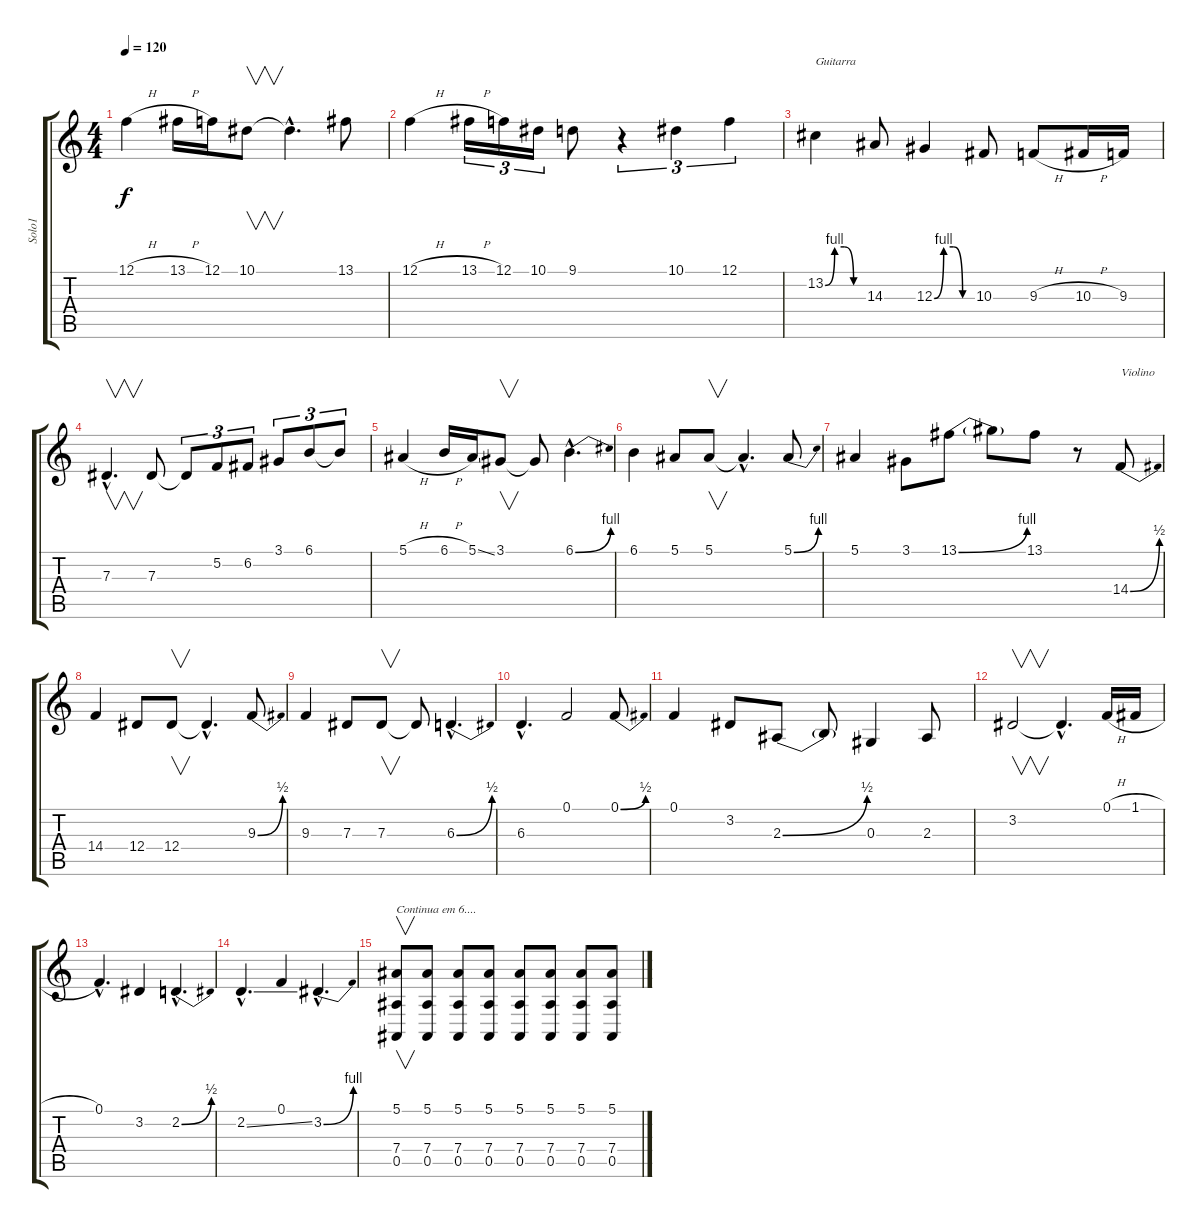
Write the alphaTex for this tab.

\track ("Solo1" "Solo1") {instrument violin}
\staff {score tabs}
\tuning (F4 C4 Ab3 Eb3 Bb2 F2) {hide}
\ts (4 4)
\tempo 120
\clef g2
\ks c
12.1{h}.4{dy f} 13.1{h}.16 12.1.16 10.1.8{v} 10.1{hac t}.4{d} 13.1.8 |
12.1{h}.4 13.1{h}.16{tu (3 2)} 12.1.16{tu (3 2)} 10.1.16{tu (3 2)} 9.1.8 r.4{tu (3 2)} 10.1.4{tu (3 2)} 12.1.4{tu (3 2)} |
13.2{be (custom 0 0 15 4 30 4 45 0 60 0)}.4{txt "Guitarra" instrument distortionguitar} 14.3.8 12.3{be (custom 0 0 15 4 30 4 45 0 60 0)}.4 10.3.8 9.3{h}.8 10.3{h}.16 9.3.16 |
7.3{hac}.4{v d} 7.3.8 7.3{t}.8{tu (3 2)} 5.2.8{tu (3 2)} 6.2.8{tu (3 2)} 3.1.8{tu (3 2)} 6.1.8{tu (3 2)} 6.1{t}.8{tu (3 2)} |
5.1{h}.4 6.1{h}.16 5.1{ss}.16 3.1.8{v} 3.1{t}.8 6.1{be (bend 0 0 60 4) hac}.4{d} |
6.1.4 5.1.8 5.1.8{v} 5.1{hac t}.4{d} 5.1{be (bend 0 0 60 4)}.8 |
5.1.4 3.1.8 13.1{be (bend 0 0 60 4)}.8 13.1{t}.8 13.1.8 r.8 14.4{be (bend 0 0 60 2)}.8{txt "Violino" instrument violin} |
14.4.4 12.4.8 12.4.8{v} 12.4{hac t}.4{d} 9.3{be (bend 0 0 60 2)}.8 |
9.3.4 7.3.8 7.3.8{v} 7.3{t}.8 6.3{be (bend 0 0 60 2) hac}.4{d} |
6.3{hac}.4{d} 0.1.2 0.1{be (bend 0 0 60 2)}.8 |
0.1.4 3.2.8 2.3{be (bend 0 0 60 2)}.8 2.3{t}.8 0.3.4 2.3.8 |
3.2.2{v} 3.2{hac t}.4{d} 0.1{h}.16 1.1{h}.16 |
0.1{hac}.4{d} 3.2.4 2.2{be (bend 0 0 60 2) hac}.4{d} |
2.2{ss hac}.4{d} 0.1.4 3.2{be (bend 0 0 60 4) hac}.4{d volume 6} |
(5.1 7.4 0.5).8{v txt "Continua em 6...."} (5.1 7.4 0.5).8 (5.1 7.4 0.5).8 (5.1 7.4 0.5).8 (5.1 7.4 0.5).8 (5.1 7.4 0.5).8 (5.1 7.4 0.5).8 (5.1 7.4 0.5).8
